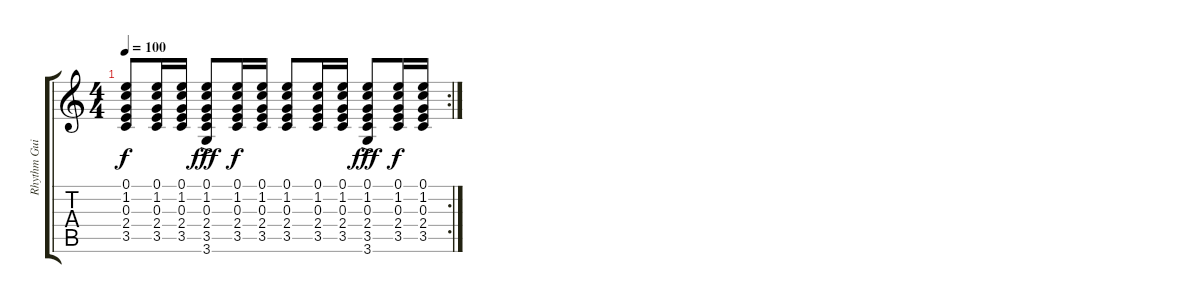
\track ("Rhythm Guitar" "Rhythm Gui") {instrument acousticguitarnylon}
\staff {score tabs}
\tuning (E4 B3 G3 D3 A2 E2) {hide}
\rc 2
\ts (4 4)
\tempo 100
\clef g2
\ks c
(0.1 1.2 0.3 2.4 3.5).8{dy f} (0.1 1.2 0.3 2.4 3.5).16 (0.1 1.2 0.3 2.4 3.5).16 (0.1{ac} 1.2 0.3 2.4 3.5 3.6).8{dy fff} (0.1 1.2 0.3 2.4 3.5).16{dy f} (0.1 1.2 0.3 2.4 3.5).16 (0.1 1.2 0.3 2.4 3.5).8 (0.1 1.2 0.3 2.4 3.5).16 (0.1 1.2 0.3 2.4 3.5).16 (0.1 1.2 0.3 2.4 3.5 3.6{ac}).8{dy fff} (0.1 1.2 0.3 2.4 3.5).16{dy f} (0.1 1.2 0.3 2.4 3.5).16
